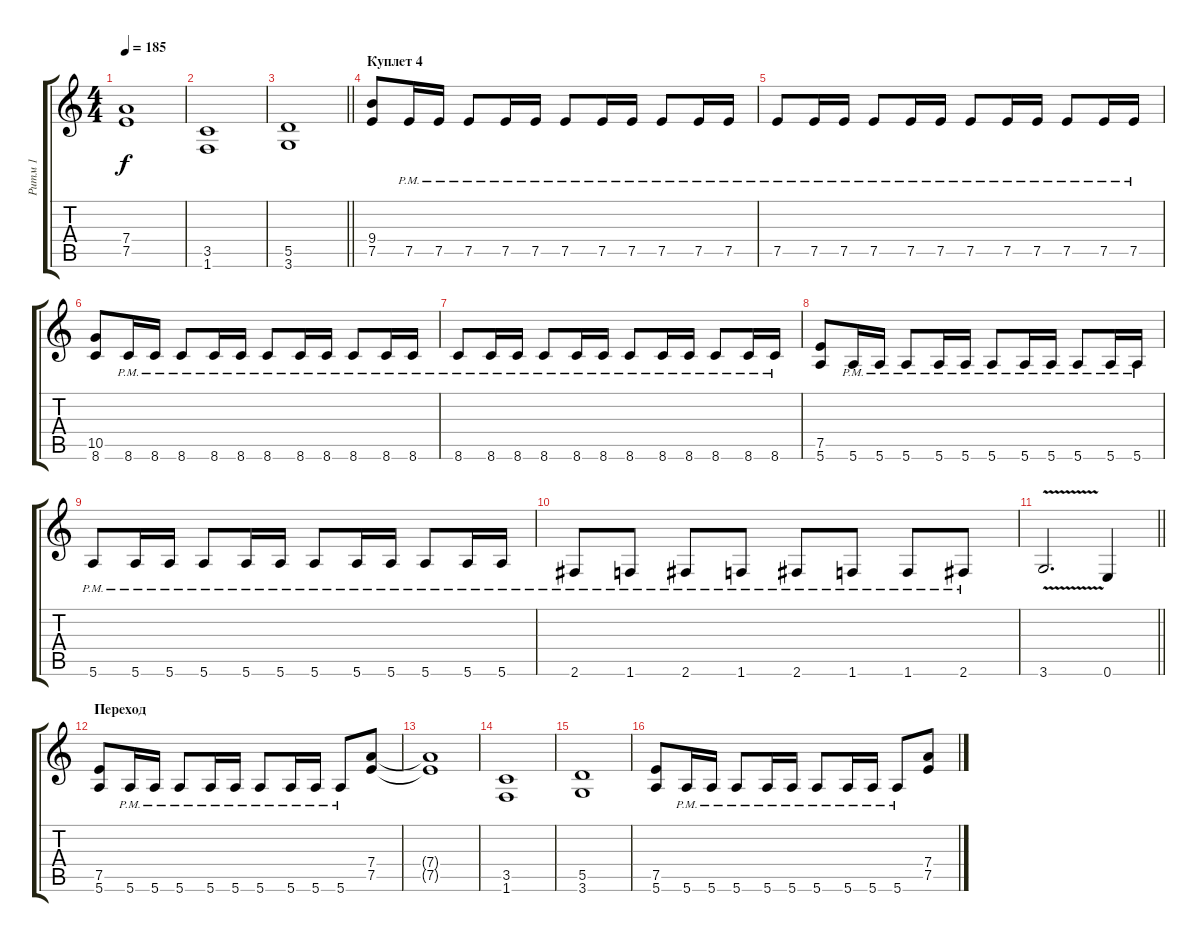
\track ("Ритм 1" "Ритм 1") {instrument distortionguitar}
\staff {score tabs}
\tuning (E4 B3 G3 D3 A2 E2) {hide}
\ts (4 4)
\tempo 185
\clef g2
\ks c
(7.4{t} 7.5{t}).1{dy f} |
(3.5 1.6).1 |
\barLineRight lightlight
(5.5 3.6).1 |
\section ("" "Куплет 4")
(9.4 7.5).8 7.5{pm}.16 7.5{pm}.16 7.5{pm}.8 7.5{pm}.16 7.5{pm}.16 7.5{pm}.8 7.5{pm}.16 7.5{pm}.16 7.5{pm}.8 7.5{pm}.16 7.5{pm}.16 |
7.5{pm}.8 7.5{pm}.16 7.5{pm}.16 7.5{pm}.8 7.5{pm}.16 7.5{pm}.16 7.5{pm}.8 7.5{pm}.16 7.5{pm}.16 7.5{pm}.8 7.5{pm}.16 7.5{pm}.16 |
(10.5 8.6).8 8.6{pm}.16 8.6{pm}.16 8.6{pm}.8 8.6{pm}.16 8.6{pm}.16 8.6{pm}.8 8.6{pm}.16 8.6{pm}.16 8.6{pm}.8 8.6{pm}.16 8.6{pm}.16 |
8.6{pm}.8 8.6{pm}.16 8.6{pm}.16 8.6{pm}.8 8.6{pm}.16 8.6{pm}.16 8.6{pm}.8 8.6{pm}.16 8.6{pm}.16 8.6{pm}.8 8.6{pm}.16 8.6{pm}.16 |
(7.5 5.6).8 5.6{pm}.16 5.6{pm}.16 5.6{pm}.8 5.6{pm}.16 5.6{pm}.16 5.6{pm}.8 5.6{pm}.16 5.6{pm}.16 5.6{pm}.8 5.6{pm}.16 5.6{pm}.16 |
5.6{pm}.8 5.6{pm}.16 5.6{pm}.16 5.6{pm}.8 5.6{pm}.16 5.6{pm}.16 5.6{pm}.8 5.6{pm}.16 5.6{pm}.16 5.6{pm}.8 5.6{pm}.16 5.6{pm}.16 |
2.6{pm}.8 1.6{pm}.8 2.6{pm}.8 1.6{pm}.8 2.6{pm}.8 1.6{pm}.8 1.6{pm}.8 2.6{pm}.8 |
\barLineRight lightlight
3.6{v}.2{d} 0.6.4 |
\section ("" "Переход")
(7.5 5.6).8 5.6{pm}.16 5.6{pm}.16 5.6{pm}.8 5.6{pm}.16 5.6{pm}.16 5.6{pm}.8 5.6{pm}.16 5.6{pm}.16 5.6{pm}.8 (7.4 7.5).8 |
(7.4{t} 7.5{t}).1 |
(3.5 1.6).1 |
(5.5 3.6).1 |
(7.5 5.6).8 5.6{pm}.16 5.6{pm}.16 5.6{pm}.8 5.6{pm}.16 5.6{pm}.16 5.6{pm}.8 5.6{pm}.16 5.6{pm}.16 5.6{pm}.8 (7.4 7.5).8
